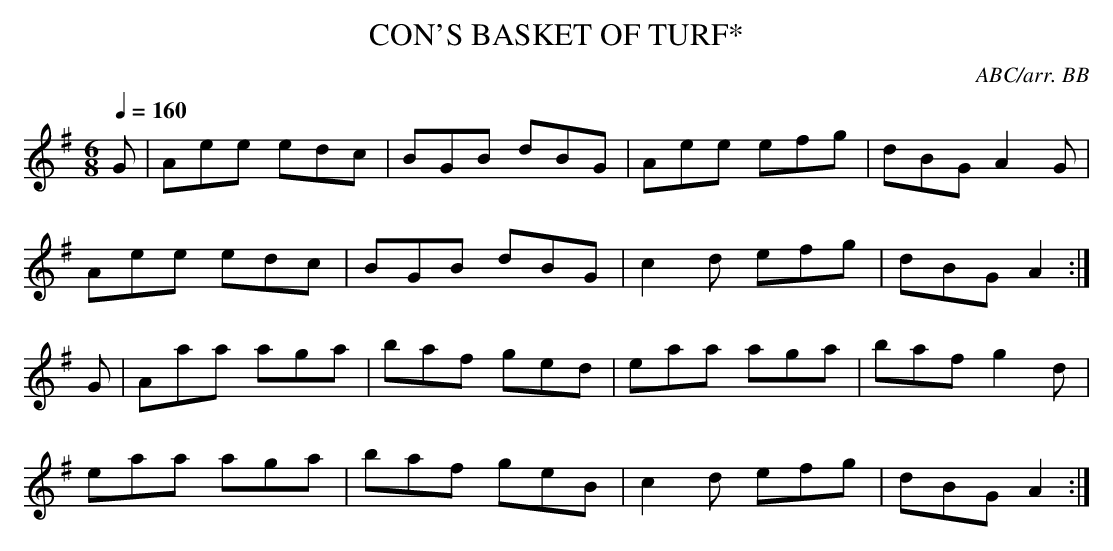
X:1
T:CON'S BASKET OF TURF*
C:ABC/arr. BB
Q:1/4=160
L:1/8
M:6/8
K:Ador
G|Aee edc|BGB dBG|Aee efg|dBG A2G|
Aee edc|BGB dBG|c2d efg|dBG A2:|
G|Aaa aga|baf ged|eaa aga|baf g2d|
eaa aga|baf geB|c2d efg|dBG A2:|
